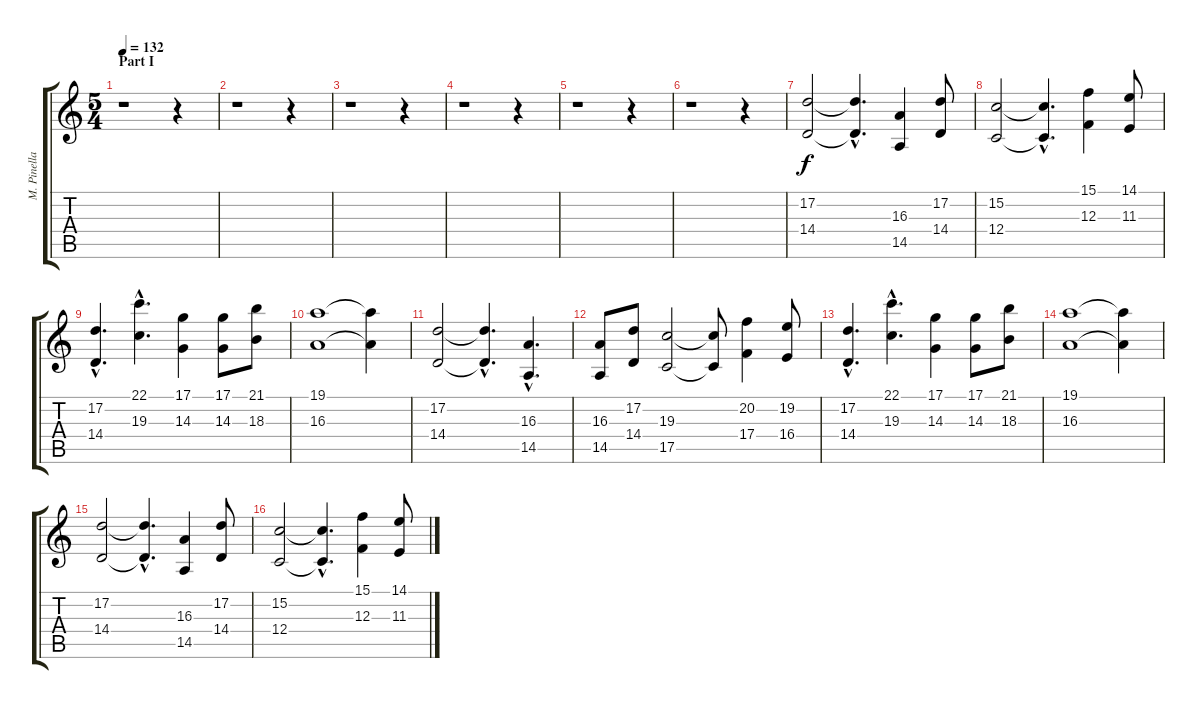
\track ("M. Pinella [Strings, Chorus]" "M. Pinella") {instrument stringensemble1}
\staff {score tabs}
\tuning (D4 A3 F3 C3 G2 D2) {hide}
\ts (5 4)
\section ("" "Part I")
\tempo 132
\clef g2
\ks c
r.1{dy f instrument stringensemble1} r.4 |
r.1 r.4 |
r.1 r.4 |
r.1 r.4 |
r.1 r.4 |
r.1 r.4 |
(17.2 14.4).2 (17.2{hac t} 14.4{hac t}).4{d} (16.3 14.5).4 (17.2 14.4).8 |
(15.2 12.4).2 (15.2{hac t} 12.4{hac t}).4{d} (15.1 12.3).4 (14.1 11.3).8 |
(17.2{hac} 14.4{hac}).4{d} (22.1{hac} 19.3{hac}).4{d} (17.1 14.3).4 (17.1 14.3).8 (21.1 18.3).8 |
(19.1 16.3).1 (19.1{t} 16.3{t}).4 |
(17.2 14.4).2 (17.2{hac t} 14.4{hac t}).4{d} (16.3{hac} 14.5{hac}).4{d} |
(16.3 14.5).8 (17.2 14.4).8 (19.3 17.5).2 (19.3{t} 17.5{t}).8 (20.2 17.4).4 (19.2 16.4).8 |
(17.2{hac} 14.4{hac}).4{d} (22.1{hac} 19.3{hac}).4{d} (17.1 14.3).4 (17.1 14.3).8 (21.1 18.3).8 |
(19.1 16.3).1 (19.1{t} 16.3{t}).4 |
(17.2 14.4).2 (17.2{hac t} 14.4{hac t}).4{d} (16.3 14.5).4 (17.2 14.4).8 |
(15.2 12.4).2 (15.2{hac t} 12.4{hac t}).4{d} (15.1 12.3).4 (14.1 11.3).8
